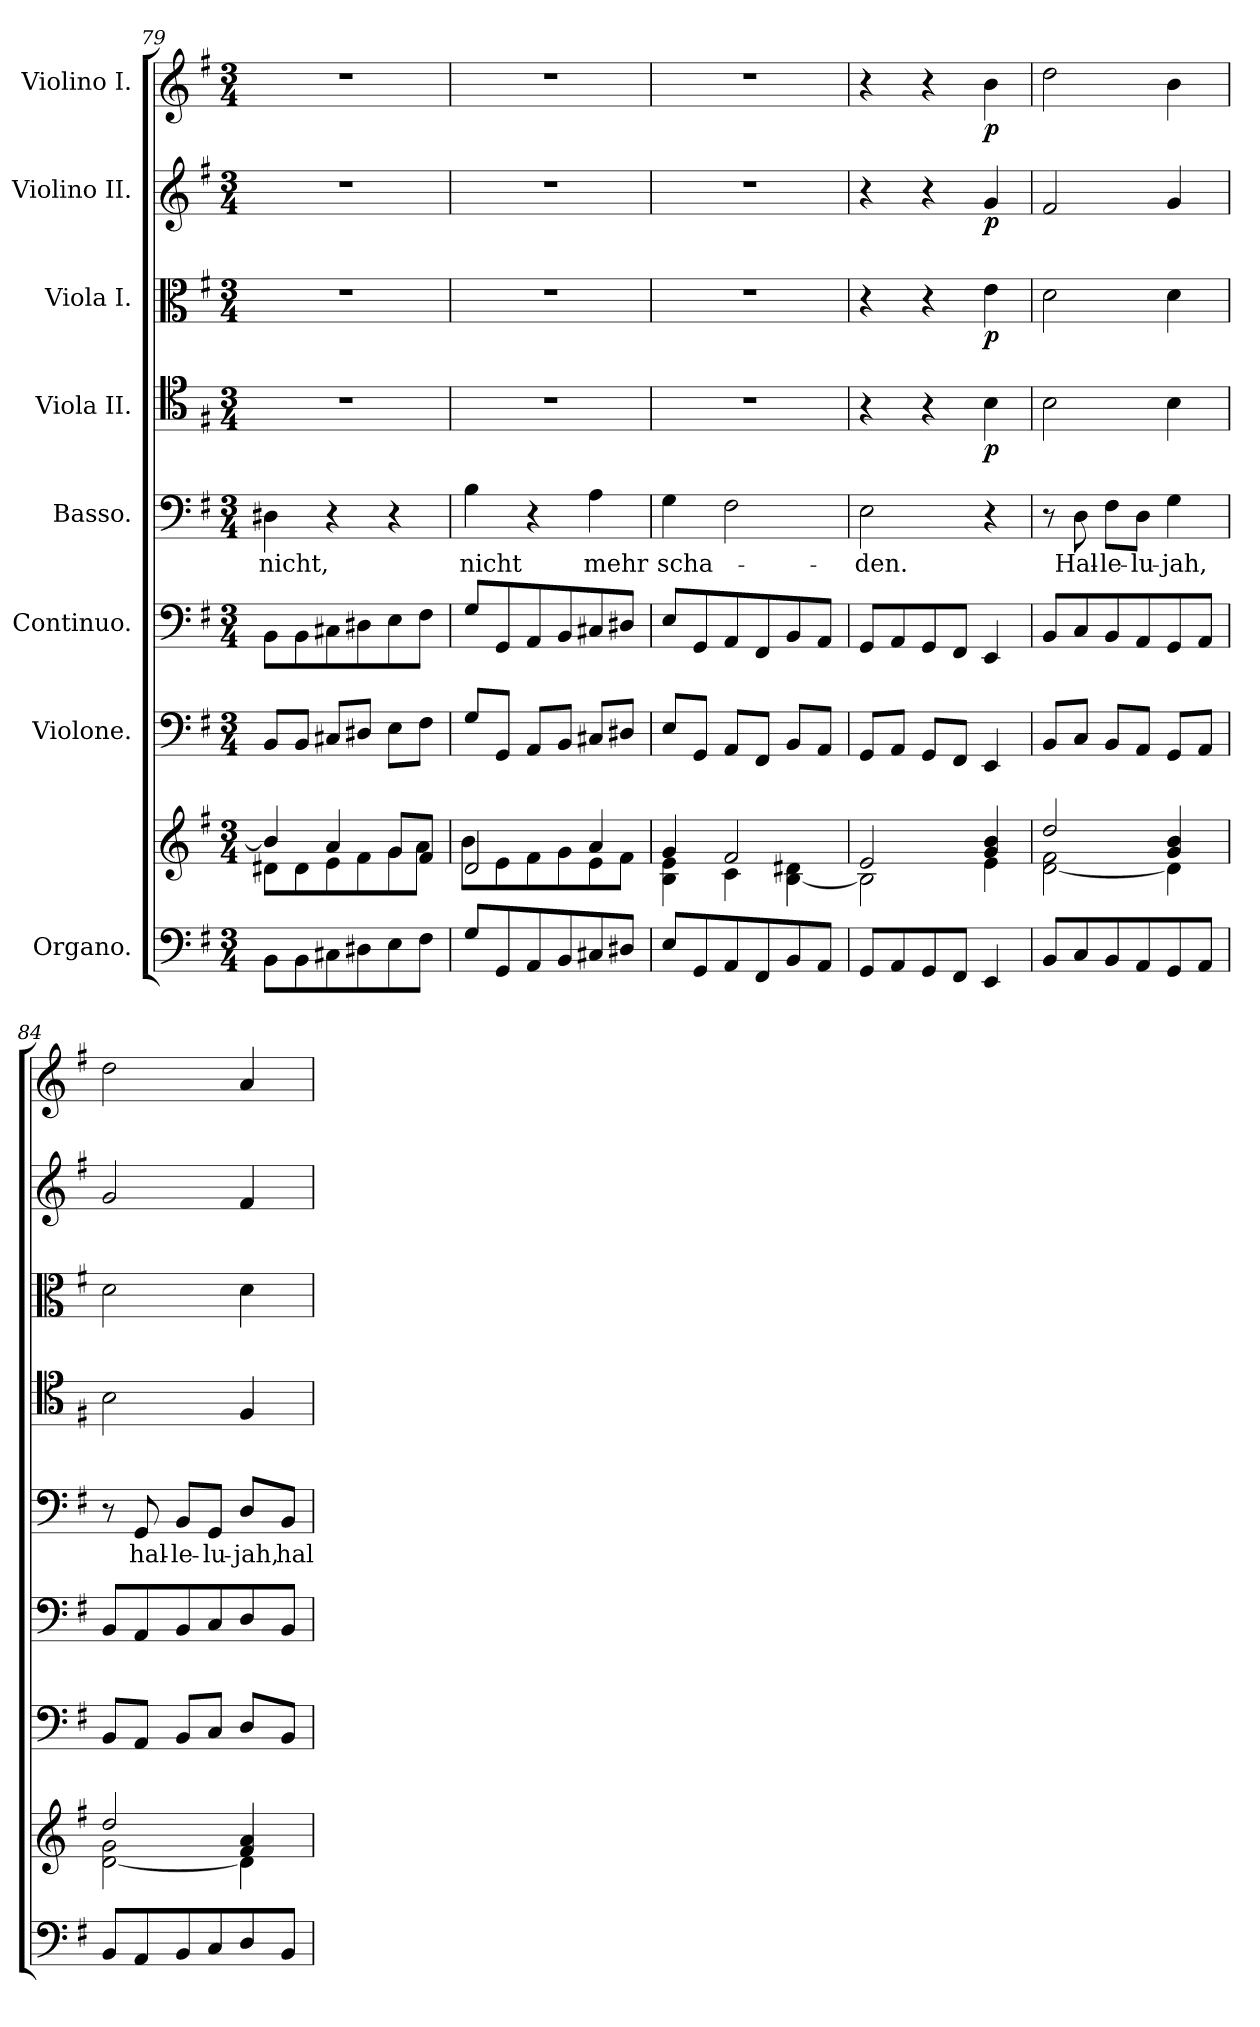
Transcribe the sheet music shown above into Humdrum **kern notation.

**kern	**kern	**kern	**kern	**kern	**text	**kern	**dynam	**kern	**dynam	**kern	**dynam	**kern	**dynam
*part8	*part8	*part7	*part6	*part5	*part5	*part4	*part4	*part3	*part3	*part2	*part2	*part1	*part1
*staff9	*staff8	*staff7	*staff6	*staff5	*staff5	*staff4	*staff4	*staff3	*staff3	*staff2	*staff2	*staff1	*staff1
*I"Organo.	*	*I"Violone.	*I"Continuo.	*I"Basso.	*	*I"Viola II.	*	*I"Viola I.	*	*I"Violino II.	*	*I"Violino I.	*
*clefF4	*clefG2	*clefF4	*clefF4	*clefF4	*	*clefC4	*	*clefC3	*	*clefG2	*	*clefG2	*
*	*	*ITrd7c12	*	*	*	*	*	*	*	*	*	*	*
*k[f#]	*k[f#]	*k[f#]	*k[f#]	*k[f#]	*	*k[f#]	*	*k[f#]	*	*k[f#]	*	*k[f#]	*
*M3/4	*M3/4	*M3/4	*M3/4	*M3/4	*	*M3/4	*	*M3/4	*	*M3/4	*	*M3/4	*
=79	=79	=79	=79	=79	=79	=79	=79	=79	=79	=79	=79	=79	=79
*	*^	*	*	*	*	*	*	*	*	*	*	*	*
!	!	!	!	!	!	!LO:LY:b	!	!	!	!	!	!	!	!
8BB\L	4b/]	8d#X\L	8BBB/L	8BB\L	4D#X\	nicht,	2.r	.	2.r	.	2.r	.	2.r	.
8BB\	.	8d#\	8BBB/J	8BB\	.	.	.	.	.	.	.	.	.	.
8C#X\	4a/	8e\	8CC#X/L	8C#X\	4r	.	.	.	.	.	.	.	.	.
8D#X\	.	8f#\	8DD#X/J	8D#X\	.	.	.	.	.	.	.	.	.	.
8E\	8g/L	8g\	8EE\L	8E\	4r	.	.	.	.	.	.	.	.	.
8F#\J	8f#/J	8a\J	8FF#\J	8F#\J	.	.	.	.	.	.	.	.	.	.
=80	=80	=80	=80	=80	=80	=80	=80	=80	=80	=80	=80	=80	=80	=80
!	!	!	!	!	!	!LO:LY:b	!	!	!	!	!	!	!	!
8G/L	2d/	8b\L	8GG/L	8G/L	4B\	nicht	2.r	.	2.r	.	2.r	.	2.r	.
8GG/	.	8e\	8GGG/J	8GG/	.	.	.	.	.	.	.	.	.	.
8AA/	.	8f#\	8AAA/L	8AA/	4r	.	.	.	.	.	.	.	.	.
8BB/	.	8g\	8BBB/J	8BB/	.	.	.	.	.	.	.	.	.	.
!	!	!	!	!	!	!LO:LY:b	!	!	!	!	!	!	!	!
8C#X/	4a/	8e\	8CC#X/L	8C#X/	4A\	mehr	.	.	.	.	.	.	.	.
8D#X/J	.	8f#\J	8DD#X/J	8D#X/J	.	.	.	.	.	.	.	.	.	.
=81	=81	=81	=81	=81	=81	=81	=81	=81	=81	=81	=81	=81	=81	=81
!	!	!	!	!	!	!LO:LY:b	!	!	!	!	!	!	!	!
8E/L	4g/	4B\ 4e\	8EE/L	8E/L	4G\	scha-	2.r	.	2.r	.	2.r	.	2.r	.
8GG/	.	.	8GGG/J	8GG/	.	.	.	.	.	.	.	.	.	.
8AA/	2f#/	4c\	8AAA/L	8AA/	2F#\	.	.	.	.	.	.	.	.	.
8FF#/	.	.	8FFF#/J	8FF#/	.	.	.	.	.	.	.	.	.	.
8BB/	.	[4B\ 4d#X\	8BBB/L	8BB/	.	.	.	.	.	.	.	.	.	.
8AA/J	.	.	8AAA/J	8AA/J	.	.	.	.	.	.	.	.	.	.
=82	=82	=82	=82	=82	=82	=82	=82	=82	=82	=82	=82	=82	=82	=82
!	!	!	!	!	!	!LO:LY:b	!	!	!	!	!	!	!	!
8GG/L	2e/	2B\]	8GGG/L	8GG/L	2E\	-den.	4r	.	4r	.	4r	.	4r	.
8AA/	.	.	8AAA/J	8AA/	.	.	.	.	.	.	.	.	.	.
8GG/	.	.	8GGG/L	8GG/	.	.	4r	.	4r	.	4r	.	4r	.
8FF#/J	.	.	8FFF#/J	8FF#/J	.	.	.	.	.	.	.	.	.	.
!	!	!	!	!	!	!	!	!LO:DY:b	!	!LO:DY:b	!	!LO:DY:b	!	!LO:DY:b
4EE/	4g/ 4b/	4e\	4EEE/	4EE/	4r	.	4B\	p	4e\	p	4g/	p	4b\	p
=83	=83	=83	=83	=83	=83	=83	=83	=83	=83	=83	=83	=83	=83	=83
8BB/L	2dd/	[2d\ 2f#\	8BBB/L	8BB/L	8r	.	2B\	.	2d\	.	2f#/	.	2dd\	.
!	!	!	!	!	!	!LO:LY:b	!	!	!	!	!	!	!	!
8C/	.	.	8CC/J	8C/	8D\	Hal-	.	.	.	.	.	.	.	.
!	!	!	!	!	!	!LO:LY:b	!	!	!	!	!	!	!	!
8BB/	.	.	8BBB/L	8BB/	8F#\L	-le-	.	.	.	.	.	.	.	.
!	!	!	!	!	!	!LO:LY:b	!	!	!	!	!	!	!	!
8AA/	.	.	8AAA/J	8AA/	8D\J	-lu-	.	.	.	.	.	.	.	.
!	!	!	!	!	!	!LO:LY:b	!	!	!	!	!	!	!	!
8GG/	4g/ 4b/	4d\]	8GGG/L	8GG/	4G\	-jah,	4B\	.	4d\	.	4g/	.	4b\	.
8AA/J	.	.	8AAA/J	8AA/J	.	.	.	.	.	.	.	.	.	.
!!LO:PB:g=z
=84	=84	=84	=84	=84	=84	=84	=84	=84	=84	=84	=84	=84	=84	=84
8BB/L	2dd/	[2d\ 2g\	8BBB/L	8BB/L	8r	.	2B\	.	2d\	.	2g/	.	2dd\	.
!	!	!	!	!	!	!LO:LY:b	!	!	!	!	!	!	!	!
8AA/	.	.	8AAA/J	8AA/	8GG/	hal-	.	.	.	.	.	.	.	.
!	!	!	!	!	!	!LO:LY:b	!	!	!	!	!	!	!	!
8BB/	.	.	8BBB/L	8BB/	8BB/L	-le-	.	.	.	.	.	.	.	.
!	!	!	!	!	!	!LO:LY:b	!	!	!	!	!	!	!	!
8C/	.	.	8CC/J	8C/	8GG/J	-lu-	.	.	.	.	.	.	.	.
!	!	!	!	!	!	!LO:LY:b	!	!	!	!	!	!	!	!
8D/	4f#/ 4a/	4d\]	8DD/L	8D/	8D/L	-jah,	4F#/	.	4d\	.	4f#/	.	4a/	.
!	!	!	!	!	!	!LO:LY:b	!	!	!	!	!	!	!	!
8BB/J	.	.	8BBB/J	8BB/J	8BB/J	hal-	.	.	.	.	.	.	.	.
*	*v	*v	*	*	*	*	*	*	*	*	*	*	*	*
=	=	=	=	=	=	=	=	=	=	=	=	=	=
*-	*-	*-	*-	*-	*-	*-	*-	*-	*-	*-	*-	*-	*-
